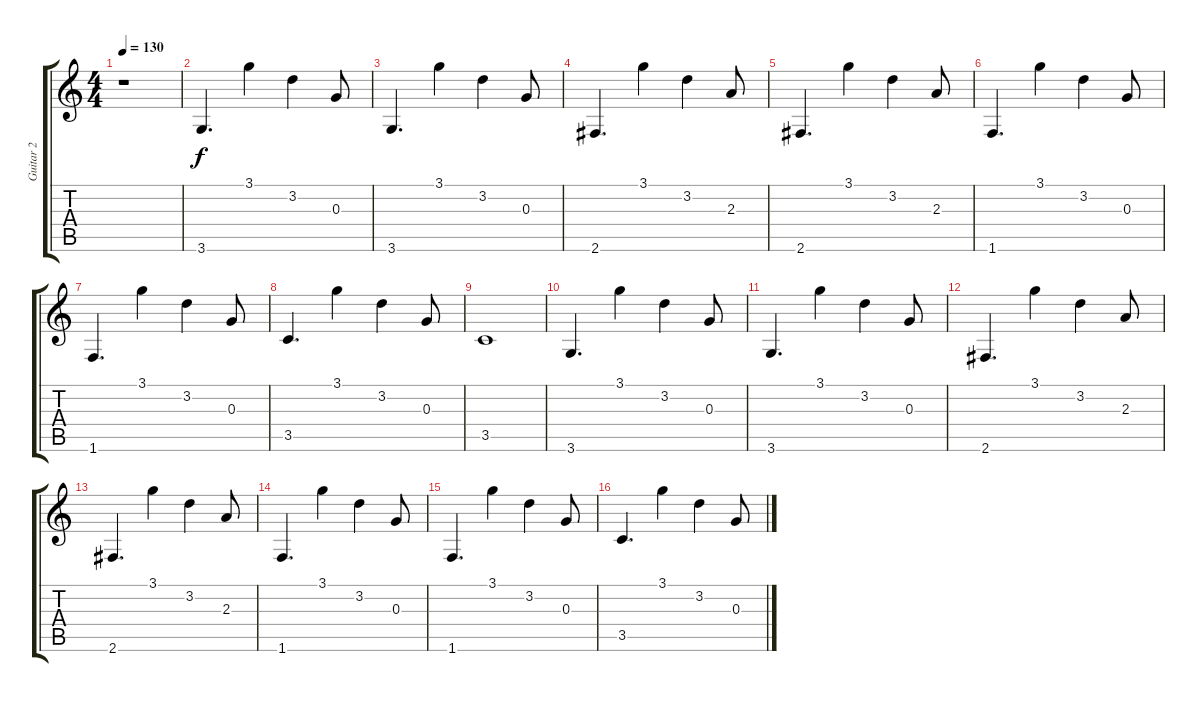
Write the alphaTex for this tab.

\track ("Guitar 2" "Guitar 2") {instrument acousticguitarsteel}
\staff {score tabs}
\tuning (E4 B3 G3 D3 A2 E2) {hide}
\ts (4 4)
\tempo 130
\clef g2
\ks c
r.1{dy f instrument acousticguitarsteel} |
3.6.4{d} 3.1.4 3.2.4 0.3.8 |
3.6.4{d} 3.1.4 3.2.4 0.3.8 |
2.6.4{d} 3.1.4 3.2.4 2.3.8 |
2.6.4{d} 3.1.4 3.2.4 2.3.8 |
1.6.4{d} 3.1.4 3.2.4 0.3.8 |
1.6.4{d} 3.1.4 3.2.4 0.3.8 |
3.5.4{d} 3.1.4 3.2.4 0.3.8 |
3.5.1 |
3.6.4{d} 3.1.4 3.2.4 0.3.8 |
3.6.4{d} 3.1.4 3.2.4 0.3.8 |
2.6.4{d} 3.1.4 3.2.4 2.3.8 |
2.6.4{d} 3.1.4 3.2.4 2.3.8 |
1.6.4{d} 3.1.4 3.2.4 0.3.8 |
1.6.4{d} 3.1.4 3.2.4 0.3.8 |
3.5.4{d} 3.1.4 3.2.4 0.3.8
